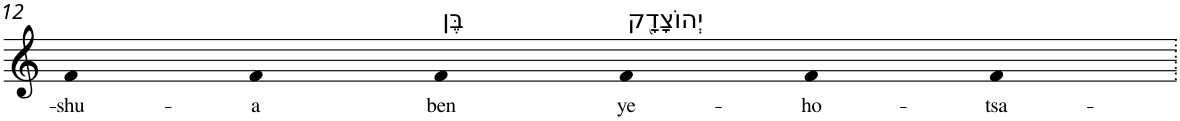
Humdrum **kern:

**kern	**text
*part1	*part1
*staff1	*staff1
*I"Piano	*
*I'Pno	*
!!LO:PB:g=z
*clefG2	*
*k[]	*
=12	=12
!	!LO:LY:b
4f	-shu-
!	!LO:LY:b
4f	-a
!LO:TX:a:t=בֶּן	!
!	!LO:LY:b
4f	ben
!LO:TX:a:t=יְהוֹצָדָ֖ק	!
!	!LO:LY:b
4f	ye-
!	!LO:LY:b
4f	-ho-
!	!LO:LY:b
4f	-tsa-
=.	=.
*-	*-
